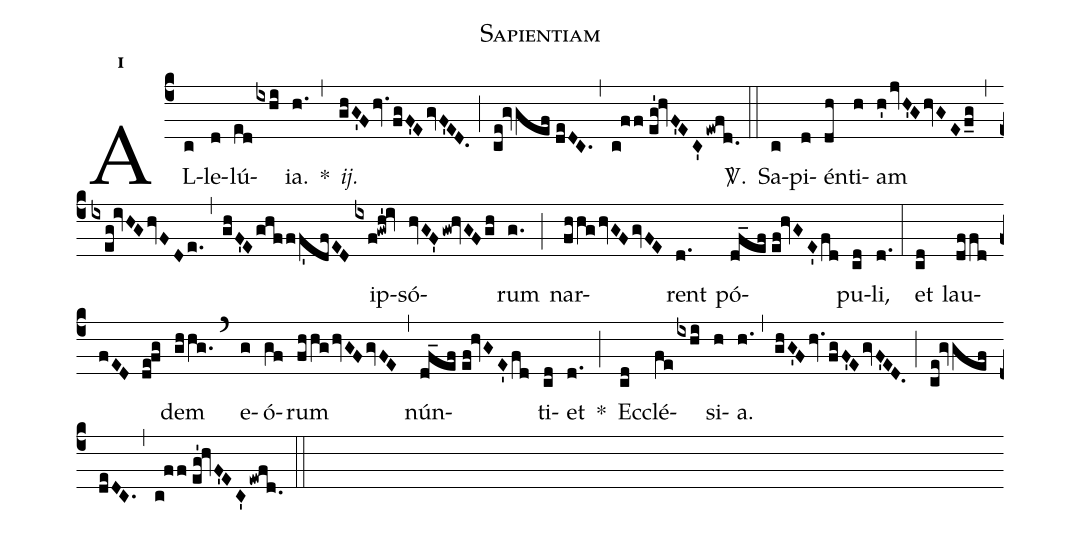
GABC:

name:Sapientiam;
mode:1;
office-part:Alleluia;
%%
(c4) AL(c)le(d)lú(ed/ixhi)ia.(h.) *(,) <i>ij.</i>(ghG'F/hv./fgF'E/gvF'ED.) (;) (ce!gvgef//deDC.) (,) (c!ff//eg'!hvF'EC'/ewfd.) <sp>V/</sp>.(::) Sa(c)pi(d)én(dh)ti(h)am(h'/jvH'G/hvGE/f_g) (,) (ixeg!ivHG/hvFDe.) (,) (ghF'E/ghfff'dfED) ip(ixf!gwh'!iv)só(hvGF'/gw!hvGF/gh)rum(g.) (;) nar(fhhg/hvGF/gvFE)rent(d.) pó(df_ef//ef!hvGE'/fd)pu(cd)li,(d.) (:) et(cd) lau(dffd/fED de!fg)dem(ghhg.) (`) e(g)ó(gf)rum(fhhg/hvGF/gvFE) (,) nún(df_ef//ef!hvGE'/fd)ti(cd)et(d.) *(;) Ec(cd)clé(fe/ixhi)si(h)a.(h.) (,) (ghG'F/hv./fgF'E/gvF'ED.) (;) (ce!gvgef//deDC.) (,) (c!ff//eg'!hvF'EC'/ewfd.) (::)
